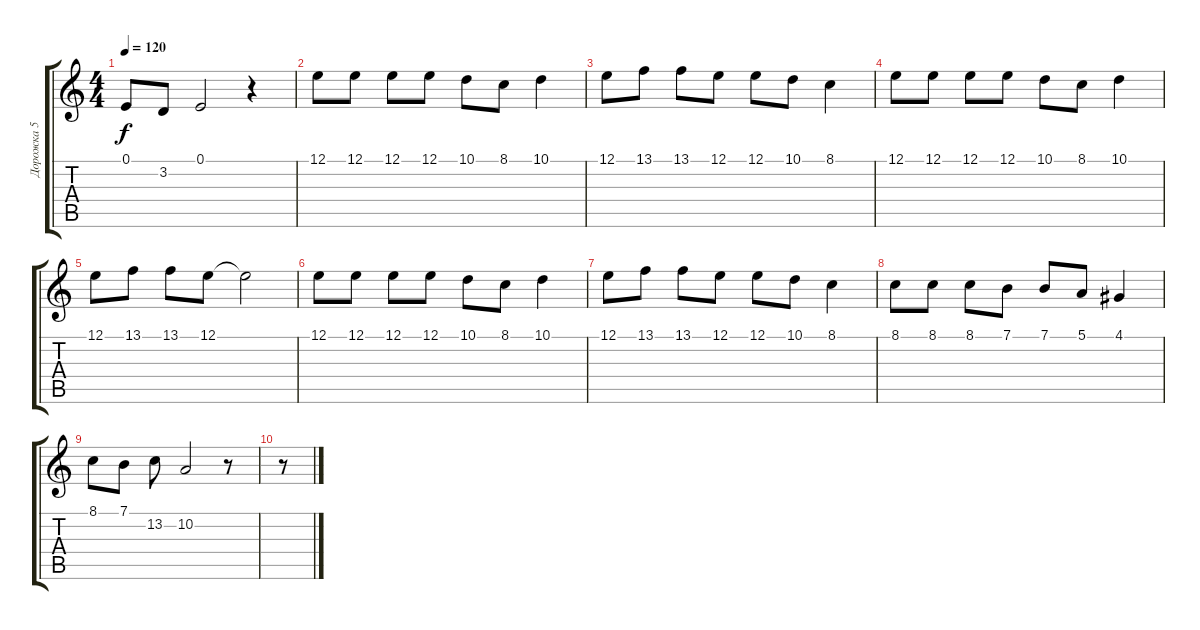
\track ("Дорожка 5" "Дорожка 5") {instrument choiraahs}
\staff {score tabs}
\tuning (E4 B3 G3 D3 A2 E2) {hide}
\ts (4 4)
\tempo 120
\clef g2
\ks c
0.1.8{dy f} 3.2.8 0.1.2 r.4 |
12.1.8 12.1.8 12.1.8 12.1.8 10.1.8 8.1.8 10.1.4 |
12.1.8 13.1.8 13.1.8 12.1.8 12.1.8 10.1.8 8.1.4 |
12.1.8 12.1.8 12.1.8 12.1.8 10.1.8 8.1.8 10.1.4 |
12.1.8 13.1.8 13.1.8 12.1.8 12.1{t}.2 |
12.1.8 12.1.8 12.1.8 12.1.8 10.1.8 8.1.8 10.1.4 |
12.1.8 13.1.8 13.1.8 12.1.8 12.1.8 10.1.8 8.1.4 |
8.1.8 8.1.8 8.1.8 7.1.8 7.1.8 5.1.8 4.1.4 |
8.1.8 7.1.8 13.2.8 10.2.2 r.8 |
r.8
